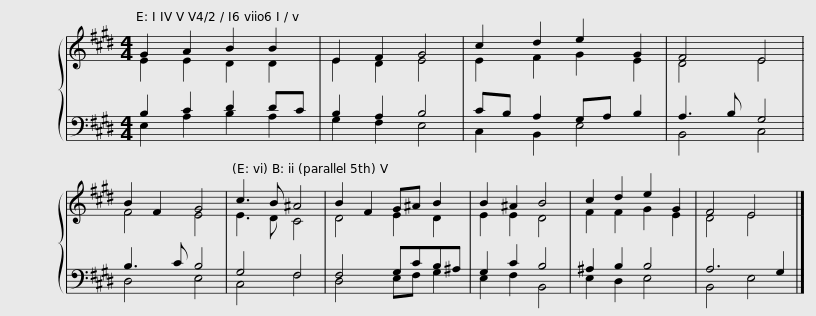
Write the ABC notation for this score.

X:1
%%score { ( 1 2 ) | ( 3 4 ) }
L:1/8
M:4/4
I:linebreak $
K:E
V:1 treble
V:2 treble
V:3 bass
V:4 bass
V:1
 G2 A2 B2 B2 | E2 F2 G4 | c2 d2 e2 G2 | F4 E4 | B2 F2 G4 |$ %5
 c3 B ^A4 | B2 F2 G^A B2 | B2 ^A2 B4 | c2 d2 e2 G2 | F4 E4 |] %10
V:2
 E2 E2 D2 D2 | E2 D2 E4 | E2 F2 G2 E2 | D4 E4 | F4 E4 |$ %5
 E3 D C4 | D4 E2 D2 | E2 E2 D4 | F2 F2 G2 E2 | D4 E4 |] %10
V:3
 B,2 C2 D2 DC | B,2 A,2 B,4 | CB, A,2 G,A, B,2 | A,3 B, G,4 | B,3 C B,4 |$ %5
 G,4 F,4 | F,4 G,CB,^A, | G,2 C2 B,4 | ^A,2 B,2 B,4 | A,6 G,2 |] %10
V:4
 E,2 A,2 B,2 A,2 | G,2 F,2 E,4 | C,2 B,,2 E,4 | B,,4 C,4 | D,4 E,4 |$ %5
 C,4 F,4 | D,4 E,F, G,2 | E,2 F,2 B,,4 | E,2 D,2 E,4 | B,,4 E,4 |] %10
